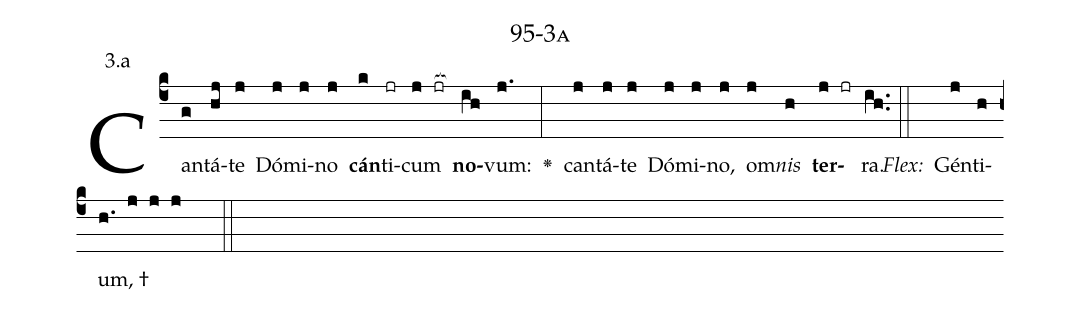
name: 95-3a;
annotation: 3.a;
%%
(c4)Can(g)tá(hj)te(j) Dó(j)mi(j)no(j) <b>cán</b>(k)ti(jr)cum(j jr[ocb:1{]) <b>no</b>(ih[ocb:0}])vum:(j.) <v>\greheightstar</v>(:) can(j)tá(j)te(j) Dó(j)mi(j)no,(j) om(j)<i>nis</i>(h) <b>ter</b>(j jr)ra.(ih..) (::)
<i>Flex:</i>()  Gén(j)ti(h)um, †(h. j j j  ::)

%E(j) u(j) o(j) u(h) a(j) e.(ih..) (::)
